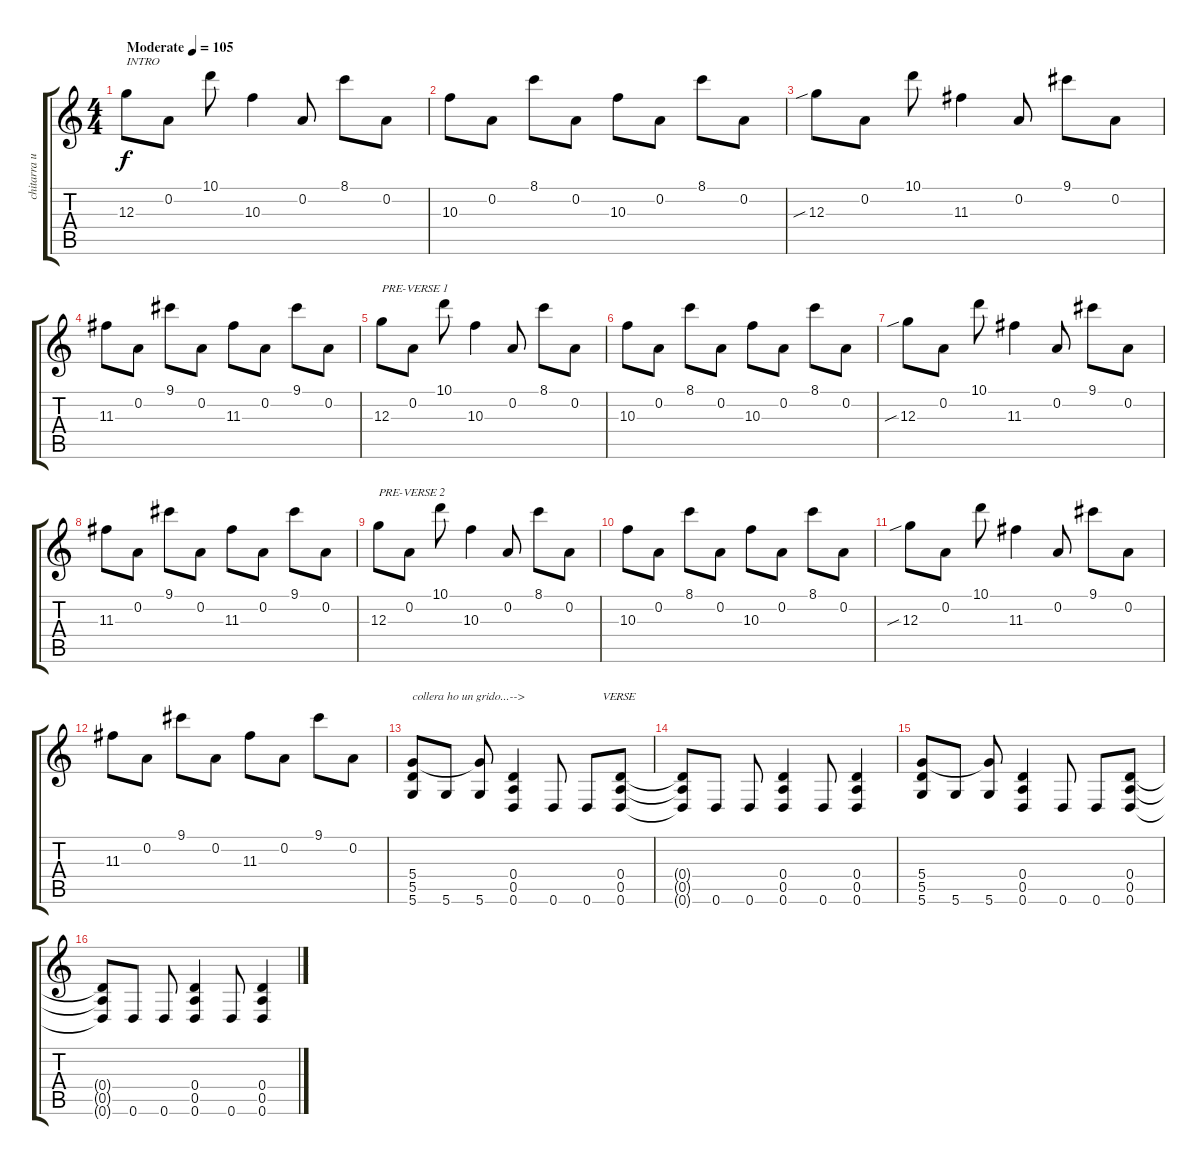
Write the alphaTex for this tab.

\track ("chitarra uno" "chitarra u") {instrument electricguitarclean}
\staff {score tabs}
\tuning (E4 A3 G3 D3 A2 D2) {hide}
\ts (4 4)
\tempo (105 "Moderate")
\clef g2
\ks c
12.3.8{txt "INTRO" dy f instrument electricguitarclean} 0.2.8 10.1.8 10.3.4 0.2.8 8.1.8 0.2.8 |
10.3.8 0.2.8 8.1.8 0.2.8 10.3.8 0.2.8 8.1.8 0.2.8 |
12.3{sib}.8 0.2.8 10.1.8 11.3.4 0.2.8 9.1.8 0.2.8 |
11.3.8 0.2.8 9.1.8 0.2.8 11.3.8 0.2.8 9.1.8 0.2.8 |
12.3.8{txt "PRE-VERSE 1"} 0.2.8 10.1.8 10.3.4 0.2.8 8.1.8 0.2.8 |
10.3.8 0.2.8 8.1.8 0.2.8 10.3.8 0.2.8 8.1.8 0.2.8 |
12.3{sib}.8 0.2.8 10.1.8 11.3.4 0.2.8 9.1.8 0.2.8 |
11.3.8 0.2.8 9.1.8 0.2.8 11.3.8 0.2.8 9.1.8 0.2.8 |
12.3.8{txt "PRE-VERSE 2"} 0.2.8 10.1.8 10.3.4 0.2.8 8.1.8 0.2.8 |
10.3.8 0.2.8 8.1.8 0.2.8 10.3.8 0.2.8 8.1.8 0.2.8 |
12.3{sib}.8 0.2.8 10.1.8 11.3.4 0.2.8 9.1.8 0.2.8 |
11.3.8 0.2.8 9.1.8 0.2.8 11.3.8 0.2.8 9.1.8 0.2.8 |
(5.4 5.5 5.6).8{txt "collera ho un grido...-->" instrument overdrivenguitar} 5.6.8 (5.4{t} 5.6).8 (0.4 0.5 0.6).4 0.6.8 0.6.8{txt "     VERSE"} (0.4 0.5 0.6).8 |
(0.4{t} 0.5{t} 0.6{t}).8 0.6.8 0.6.8 (0.4 0.5 0.6).4 0.6.8 (0.4 0.5 0.6).4 |
(5.4 5.5 5.6).8 5.6.8 (5.4{t} 5.6).8 (0.4 0.5 0.6).4 0.6.8 0.6.8 (0.4 0.5 0.6).8 |
(0.4{t} 0.5{t} 0.6{t}).8 0.6.8 0.6.8 (0.4 0.5 0.6).4 0.6.8 (0.4 0.5 0.6).4
